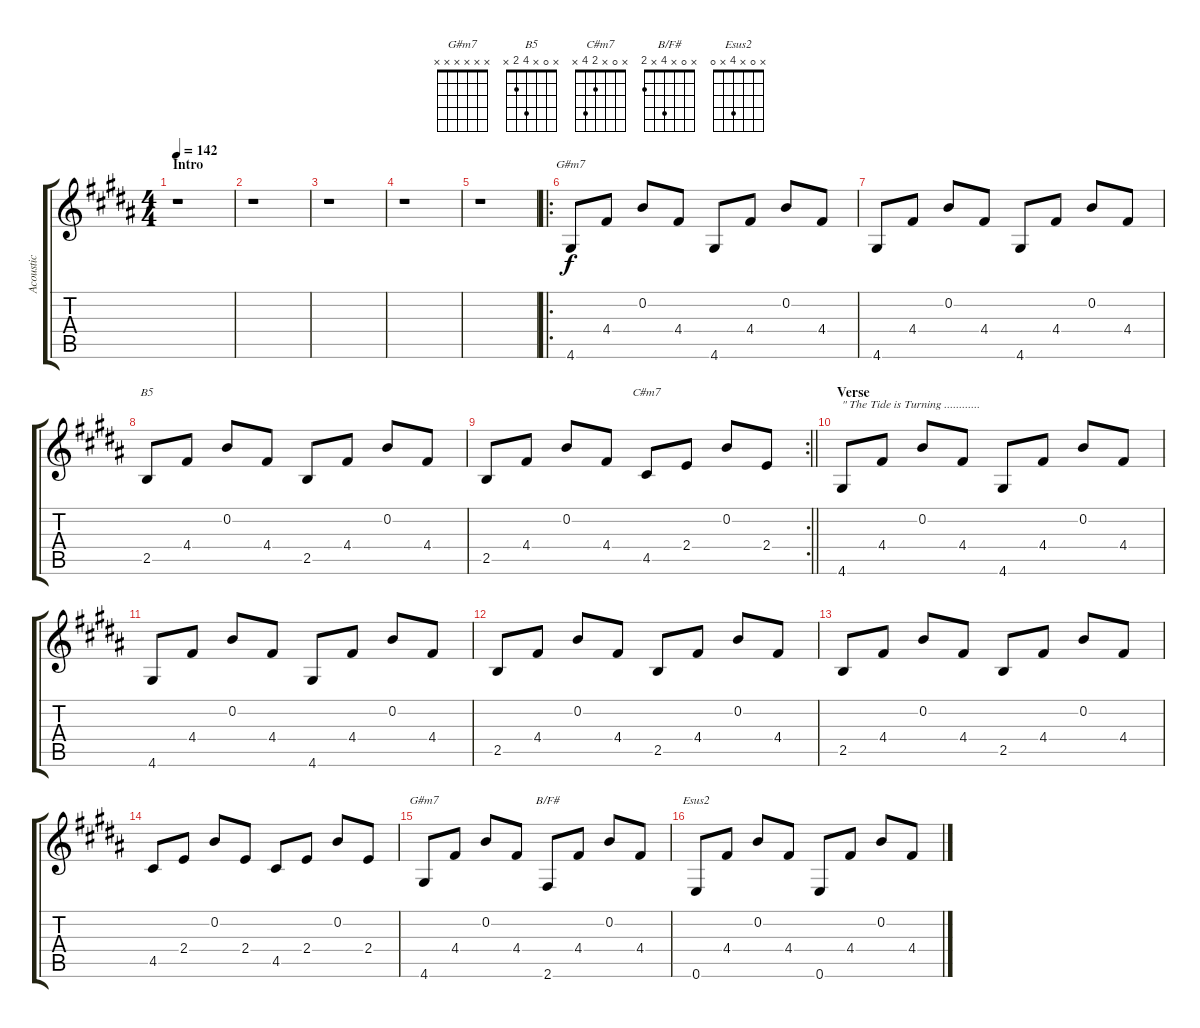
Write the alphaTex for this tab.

\track ("Acoustic" "Acoustic") {instrument acousticguitarsteel}
\staff {score tabs}
\tuning (E4 B3 G3 D3 A2 E2) {hide}
\chord ("G#m7" x 0 x 4 x 4)
\chord ("B5" x 0 x 4 2 x)
\chord ("C#m7" x 0 x 2 4 x)
\chord ("G#m7" x x x x x x)
\chord ("B/F#" x 0 x 4 x 2)
\chord ("Esus2" x 0 x 4 x 0)
\ts (4 4)
\section ("" "Intro")
\tempo 142
\clef g2
\ks b
r.1{dy f instrument acousticguitarsteel} |
r.1 |
r.1 |
r.1 |
r.1 |
\ro
4.6.8{ch "G#m7"} 4.4.8 0.2.8 4.4.8 4.6.8 4.4.8 0.2.8 4.4.8 |
4.6.8 4.4.8 0.2.8 4.4.8 4.6.8 4.4.8 0.2.8 4.4.8 |
2.5.8{ch "B5"} 4.4.8 0.2.8 4.4.8 2.5.8 4.4.8 0.2.8 4.4.8 |
\rc 2
\barLineRight lightlight
2.5.8 4.4.8 0.2.8 4.4.8 4.5.8{ch "C#m7"} 2.4.8 0.2.8 2.4.8 |
\section ("" "Verse")
4.6.8{txt "\" The Tide is Turning ............"} 4.4.8 0.2.8 4.4.8 4.6.8 4.4.8 0.2.8 4.4.8 |
4.6.8 4.4.8 0.2.8 4.4.8 4.6.8 4.4.8 0.2.8 4.4.8 |
2.5.8 4.4.8 0.2.8 4.4.8 2.5.8 4.4.8 0.2.8 4.4.8 |
2.5.8 4.4.8 0.2.8 4.4.8 2.5.8 4.4.8 0.2.8 4.4.8 |
4.5.8 2.4.8 0.2.8 2.4.8 4.5.8 2.4.8 0.2.8 2.4.8 |
4.6.8{ch "G#m7"} 4.4.8 0.2.8 4.4.8 2.6.8{ch "B/F#"} 4.4.8 0.2.8 4.4.8 |
0.6.8{ch "Esus2"} 4.4.8 0.2.8 4.4.8 0.6.8 4.4.8 0.2.8 4.4.8
